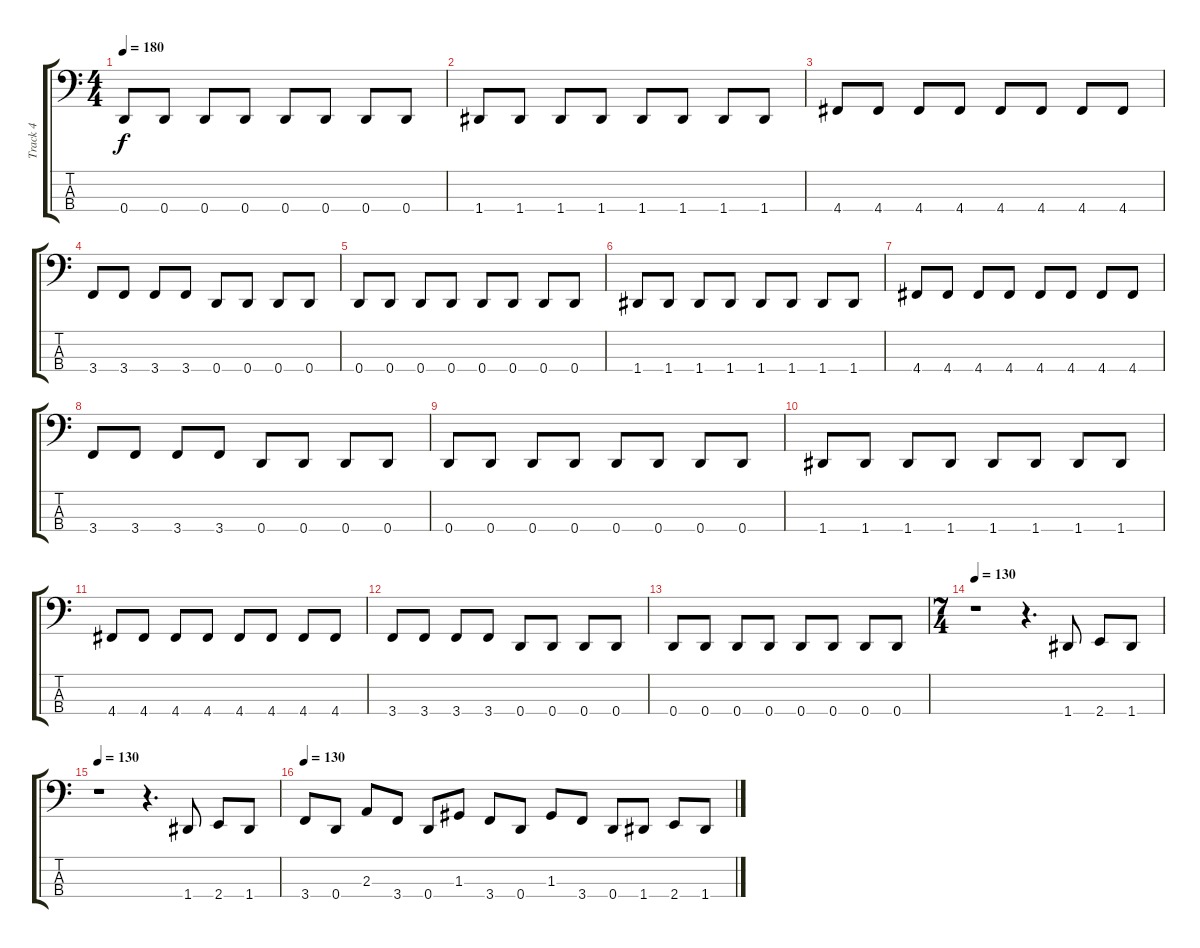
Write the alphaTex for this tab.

\track ("Track 4" "Track 4") {instrument electricbassfinger}
\staff {score tabs}
\tuning (F2 C2 G1 D1) {hide}
\ts (4 4)
\tempo 180
\clef f4
\ks c
0.4.8{dy f} 0.4.8 0.4.8 0.4.8 0.4.8 0.4.8 0.4.8 0.4.8 |
1.4.8 1.4.8 1.4.8 1.4.8 1.4.8 1.4.8 1.4.8 1.4.8 |
4.4.8 4.4.8 4.4.8 4.4.8 4.4.8 4.4.8 4.4.8 4.4.8 |
3.4.8 3.4.8 3.4.8 3.4.8 0.4.8 0.4.8 0.4.8 0.4.8 |
0.4.8 0.4.8 0.4.8 0.4.8 0.4.8 0.4.8 0.4.8 0.4.8 |
1.4.8 1.4.8 1.4.8 1.4.8 1.4.8 1.4.8 1.4.8 1.4.8 |
4.4.8 4.4.8 4.4.8 4.4.8 4.4.8 4.4.8 4.4.8 4.4.8 |
3.4.8 3.4.8 3.4.8 3.4.8 0.4.8 0.4.8 0.4.8 0.4.8 |
0.4.8 0.4.8 0.4.8 0.4.8 0.4.8 0.4.8 0.4.8 0.4.8 |
1.4.8 1.4.8 1.4.8 1.4.8 1.4.8 1.4.8 1.4.8 1.4.8 |
4.4.8 4.4.8 4.4.8 4.4.8 4.4.8 4.4.8 4.4.8 4.4.8 |
3.4.8 3.4.8 3.4.8 3.4.8 0.4.8 0.4.8 0.4.8 0.4.8 |
0.4.8 0.4.8 0.4.8 0.4.8 0.4.8 0.4.8 0.4.8 0.4.8 |
\ts (7 4)
\tempo 130
r.1 r.4{d} 1.4.8 2.4.8 1.4.8 |
\tempo 130
r.1 r.4{d} 1.4.8 2.4.8 1.4.8 |
\tempo 130
3.4.8 0.4.8 2.3.8 3.4.8 0.4.8 1.3.8 3.4.8 0.4.8 1.3.8 3.4.8 0.4.8 1.4.8 2.4.8 1.4.8
